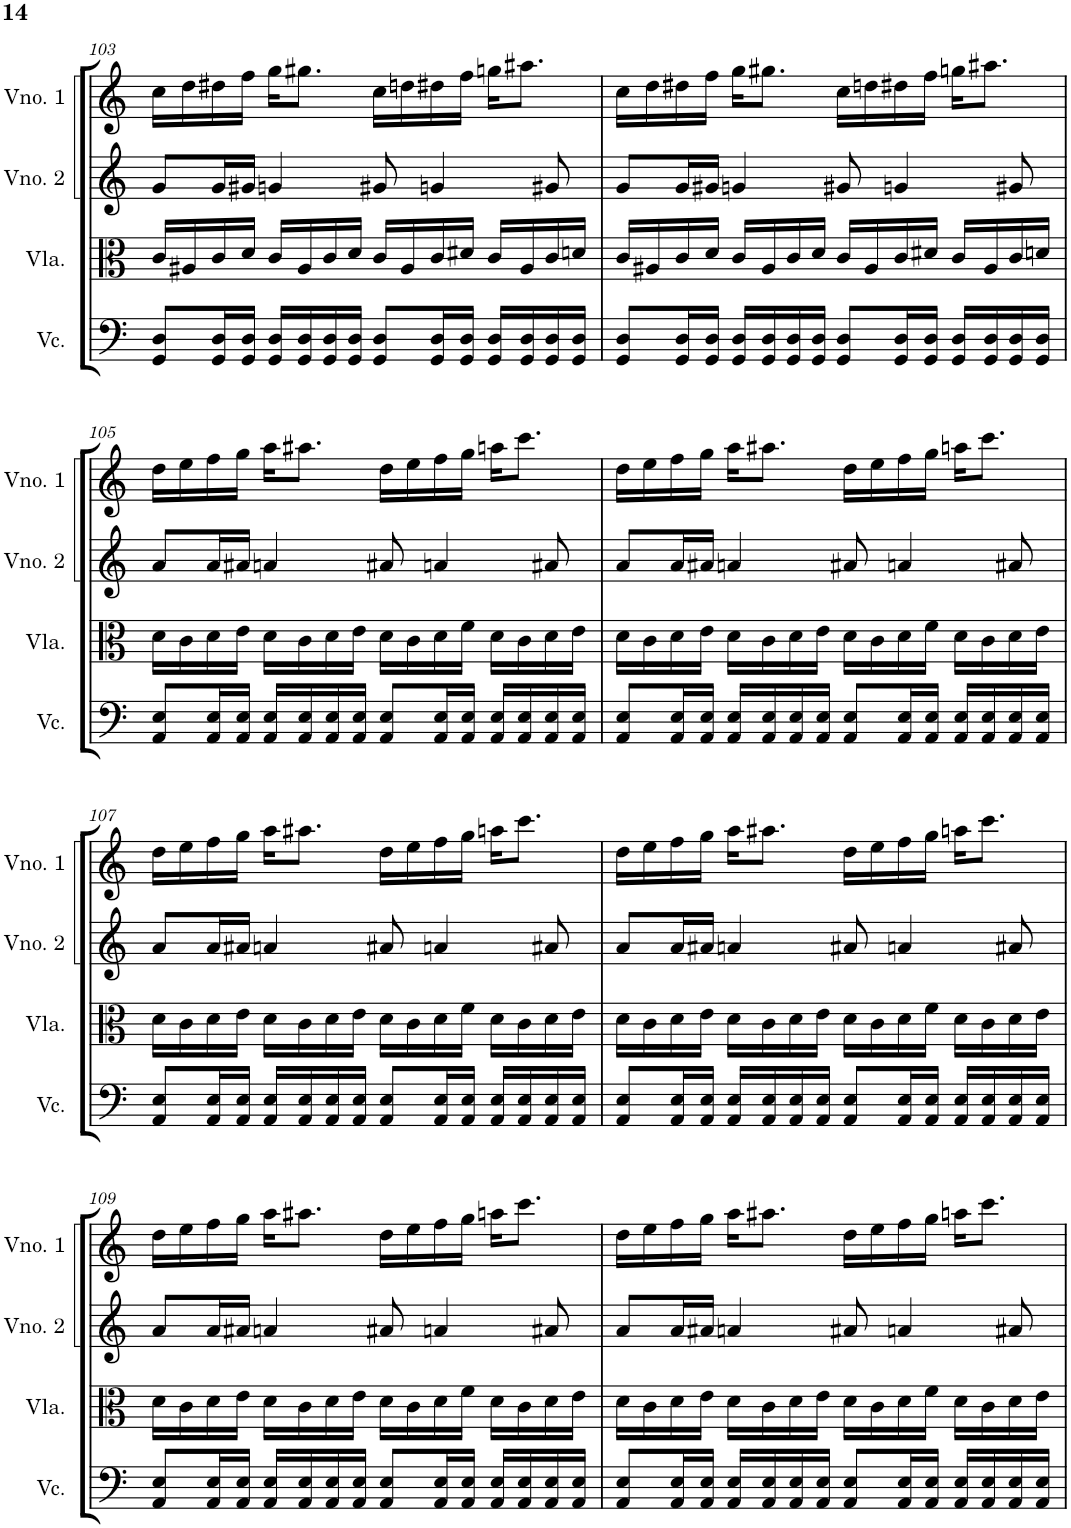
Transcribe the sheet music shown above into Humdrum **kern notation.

**kern	**kern	**kern	**kern
*part4	*part3	*part2	*part1
*staff4	*staff3	*staff2	*staff1
*I"Violoncelo	*I"Viola	*I"Violino 2	*I"Violino 1
*I'Vc.	*I'Vla.	*I'Vno. 2	*I'Vno. 1
!!LO:PB:g=z
*clefF4	*clefC3	*clefG2	*clefG2
*k[]	*k[]	*k[]	*k[]
*M4/4	*M4/4	*M4/4	*M4/4
=103	=103	=103	=103
8GG/ 8D/L	16c/LL	8g/L	16cc\LL
.	16A#X/	.	16dd\
16GG/ 16D/L	16c/	16g/L	16dd#X\
16GG/ 16D/JJ	16d/JJ	16g#X/JJ	16ff\JJ
16GG/ 16D/LL	16c/LL	4gn/	16gg\KL
16GG/ 16D/	16A#/	.	8.gg#X\J
16GG/ 16D/	16c/	.	.
16GG/ 16D/JJ	16d/JJ	.	.
8GG/ 8D/L	16c/LL	8g#X/	16cc\LL
.	16A#/	.	16ddn\
16GG/ 16D/L	16c/	4gn/	16dd#X\
16GG/ 16D/JJ	16d#X/JJ	.	16ff\JJ
16GG/ 16D/LL	16c/LL	.	16ggn\KL
16GG/ 16D/	16A#/	.	8.aa#X\J
16GG/ 16D/	16c/	8g#X/	.
16GG/ 16D/JJ	16dn/JJ	.	.
=104	=104	=104	=104
8GG/ 8D/L	16c/LL	8g/L	16cc\LL
.	16A#X/	.	16dd\
16GG/ 16D/L	16c/	16g/L	16dd#X\
16GG/ 16D/JJ	16d/JJ	16g#X/JJ	16ff\JJ
16GG/ 16D/LL	16c/LL	4gn/	16gg\KL
16GG/ 16D/	16A#/	.	8.gg#X\J
16GG/ 16D/	16c/	.	.
16GG/ 16D/JJ	16d/JJ	.	.
8GG/ 8D/L	16c/LL	8g#X/	16cc\LL
.	16A#/	.	16ddn\
16GG/ 16D/L	16c/	4gn/	16dd#X\
16GG/ 16D/JJ	16d#X/JJ	.	16ff\JJ
16GG/ 16D/LL	16c/LL	.	16ggn\KL
16GG/ 16D/	16A#/	.	8.aa#X\J
16GG/ 16D/	16c/	8g#X/	.
16GG/ 16D/JJ	16dn/JJ	.	.
!!LO:LB:g=z
=105	=105	=105	=105
8AA/ 8E/L	16d\LL	8a/L	16dd\LL
.	16c\	.	16ee\
16AA/ 16E/L	16d\	16a/L	16ff\
16AA/ 16E/JJ	16e\JJ	16a#X/JJ	16gg\JJ
16AA/ 16E/LL	16d\LL	4an/	16aa\KL
16AA/ 16E/	16c\	.	8.aa#X\J
16AA/ 16E/	16d\	.	.
16AA/ 16E/JJ	16e\JJ	.	.
8AA/ 8E/L	16d\LL	8a#X/	16dd\LL
.	16c\	.	16ee\
16AA/ 16E/L	16d\	4an/	16ff\
16AA/ 16E/JJ	16f\JJ	.	16gg\JJ
16AA/ 16E/LL	16d\LL	.	16aan\KL
16AA/ 16E/	16c\	.	8.ccc\J
16AA/ 16E/	16d\	8a#X/	.
16AA/ 16E/JJ	16e\JJ	.	.
=106	=106	=106	=106
8AA/ 8E/L	16d\LL	8a/L	16dd\LL
.	16c\	.	16ee\
16AA/ 16E/L	16d\	16a/L	16ff\
16AA/ 16E/JJ	16e\JJ	16a#X/JJ	16gg\JJ
16AA/ 16E/LL	16d\LL	4an/	16aa\KL
16AA/ 16E/	16c\	.	8.aa#X\J
16AA/ 16E/	16d\	.	.
16AA/ 16E/JJ	16e\JJ	.	.
8AA/ 8E/L	16d\LL	8a#X/	16dd\LL
.	16c\	.	16ee\
16AA/ 16E/L	16d\	4an/	16ff\
16AA/ 16E/JJ	16f\JJ	.	16gg\JJ
16AA/ 16E/LL	16d\LL	.	16aan\KL
16AA/ 16E/	16c\	.	8.ccc\J
16AA/ 16E/	16d\	8a#X/	.
16AA/ 16E/JJ	16e\JJ	.	.
!!LO:LB:g=z
=107	=107	=107	=107
8AA/ 8E/L	16d\LL	8a/L	16dd\LL
.	16c\	.	16ee\
16AA/ 16E/L	16d\	16a/L	16ff\
16AA/ 16E/JJ	16e\JJ	16a#X/JJ	16gg\JJ
16AA/ 16E/LL	16d\LL	4an/	16aa\KL
16AA/ 16E/	16c\	.	8.aa#X\J
16AA/ 16E/	16d\	.	.
16AA/ 16E/JJ	16e\JJ	.	.
8AA/ 8E/L	16d\LL	8a#X/	16dd\LL
.	16c\	.	16ee\
16AA/ 16E/L	16d\	4an/	16ff\
16AA/ 16E/JJ	16f\JJ	.	16gg\JJ
16AA/ 16E/LL	16d\LL	.	16aan\KL
16AA/ 16E/	16c\	.	8.ccc\J
16AA/ 16E/	16d\	8a#X/	.
16AA/ 16E/JJ	16e\JJ	.	.
=108	=108	=108	=108
8AA/ 8E/L	16d\LL	8a/L	16dd\LL
.	16c\	.	16ee\
16AA/ 16E/L	16d\	16a/L	16ff\
16AA/ 16E/JJ	16e\JJ	16a#X/JJ	16gg\JJ
16AA/ 16E/LL	16d\LL	4an/	16aa\KL
16AA/ 16E/	16c\	.	8.aa#X\J
16AA/ 16E/	16d\	.	.
16AA/ 16E/JJ	16e\JJ	.	.
8AA/ 8E/L	16d\LL	8a#X/	16dd\LL
.	16c\	.	16ee\
16AA/ 16E/L	16d\	4an/	16ff\
16AA/ 16E/JJ	16f\JJ	.	16gg\JJ
16AA/ 16E/LL	16d\LL	.	16aan\KL
16AA/ 16E/	16c\	.	8.ccc\J
16AA/ 16E/	16d\	8a#X/	.
16AA/ 16E/JJ	16e\JJ	.	.
!!LO:LB:g=z
=109	=109	=109	=109
8AA/ 8E/L	16d\LL	8a/L	16dd\LL
.	16c\	.	16ee\
16AA/ 16E/L	16d\	16a/L	16ff\
16AA/ 16E/JJ	16e\JJ	16a#X/JJ	16gg\JJ
16AA/ 16E/LL	16d\LL	4an/	16aa\KL
16AA/ 16E/	16c\	.	8.aa#X\J
16AA/ 16E/	16d\	.	.
16AA/ 16E/JJ	16e\JJ	.	.
8AA/ 8E/L	16d\LL	8a#X/	16dd\LL
.	16c\	.	16ee\
16AA/ 16E/L	16d\	4an/	16ff\
16AA/ 16E/JJ	16f\JJ	.	16gg\JJ
16AA/ 16E/LL	16d\LL	.	16aan\KL
16AA/ 16E/	16c\	.	8.ccc\J
16AA/ 16E/	16d\	8a#X/	.
16AA/ 16E/JJ	16e\JJ	.	.
=110	=110	=110	=110
8AA/ 8E/L	16d\LL	8a/L	16dd\LL
.	16c\	.	16ee\
16AA/ 16E/L	16d\	16a/L	16ff\
16AA/ 16E/JJ	16e\JJ	16a#X/JJ	16gg\JJ
16AA/ 16E/LL	16d\LL	4an/	16aa\KL
16AA/ 16E/	16c\	.	8.aa#X\J
16AA/ 16E/	16d\	.	.
16AA/ 16E/JJ	16e\JJ	.	.
8AA/ 8E/L	16d\LL	8a#X/	16dd\LL
.	16c\	.	16ee\
16AA/ 16E/L	16d\	4an/	16ff\
16AA/ 16E/JJ	16f\JJ	.	16gg\JJ
16AA/ 16E/LL	16d\LL	.	16aan\KL
16AA/ 16E/	16c\	.	8.ccc\J
16AA/ 16E/	16d\	8a#X/	.
16AA/ 16E/JJ	16e\JJ	.	.
=	=	=	=
*-	*-	*-	*-
